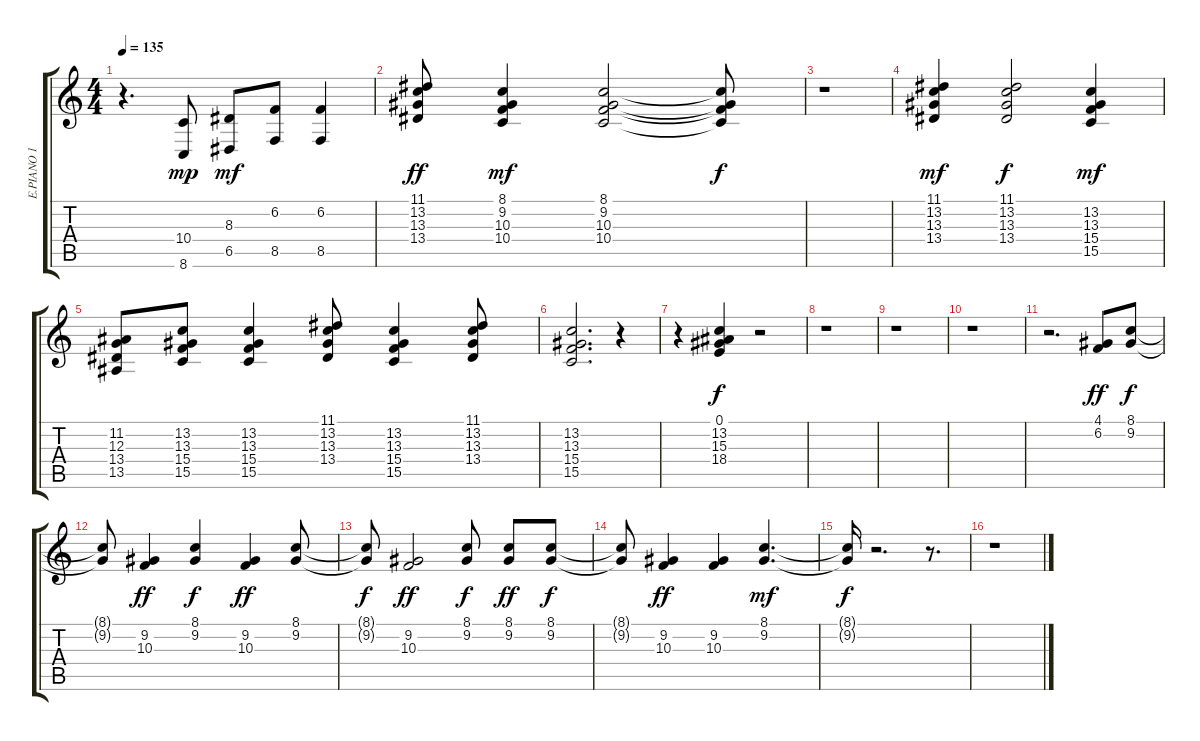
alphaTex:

\track ("E.PIANO 1" "E.PIANO 1") {instrument electricpiano1}
\staff {score tabs}
\tuning (E4 B3 G3 D3 A2 E2) {hide}
\ts (4 4)
\tempo 135
\clef g2
\ks c
r.4{d dy f} (10.4 8.6).8{dy mp} (8.3 6.5).8{dy mf} (6.2 8.5).8 (6.2 8.5).4 |
(11.1 13.2 13.3 13.4).8{dy ff} (8.1 9.2 10.3 10.4).4{dy mf} (8.1 9.2 10.3 10.4).2 (8.1{t} 9.2{t} 10.3{t} 10.4{t}).8{dy f} |
r.1 |
(11.1 13.2 13.3 13.4).4{dy mf} (11.1 13.2 13.3 13.4).2{dy f} (13.2 13.3 15.4 15.5).4{dy mf} |
(11.2 12.3 13.4 13.5).8 (13.2 13.3 15.4 15.5).8 (13.2 13.3 15.4 15.5).4 (11.1 13.2 13.3 13.4).8 (13.2 13.3 15.4 15.5).4 (11.1 13.2 13.3 13.4).8 |
(13.2 13.3 15.4 15.5).2{d} r.4 |
r.4 (0.1 13.2 15.3 18.4).4{dy f} r.2 |
r.1 |
r.1 |
r.1 |
r.2{d} (4.1 6.2).8{dy ff} (8.1 9.2).8{dy f} |
(8.1{t} 9.2{t}).8 (9.2 10.3).4{dy ff} (8.1 9.2).4{dy f} (9.2 10.3).4{dy ff} (8.1 9.2).8 |
(8.1{t} 9.2{t}).8{dy f} (9.2 10.3).2{dy ff} (8.1 9.2).8{dy f} (8.1 9.2).8{dy ff} (8.1 9.2).8{dy f} |
(8.1{t} 9.2{t}).8 (9.2 10.3).4{dy ff} (9.2 10.3).4 (8.1 9.2).4{d dy mf} |
(8.1{t} 9.2{t}).16{dy f} r.2{d} r.8{d} |
r.1
